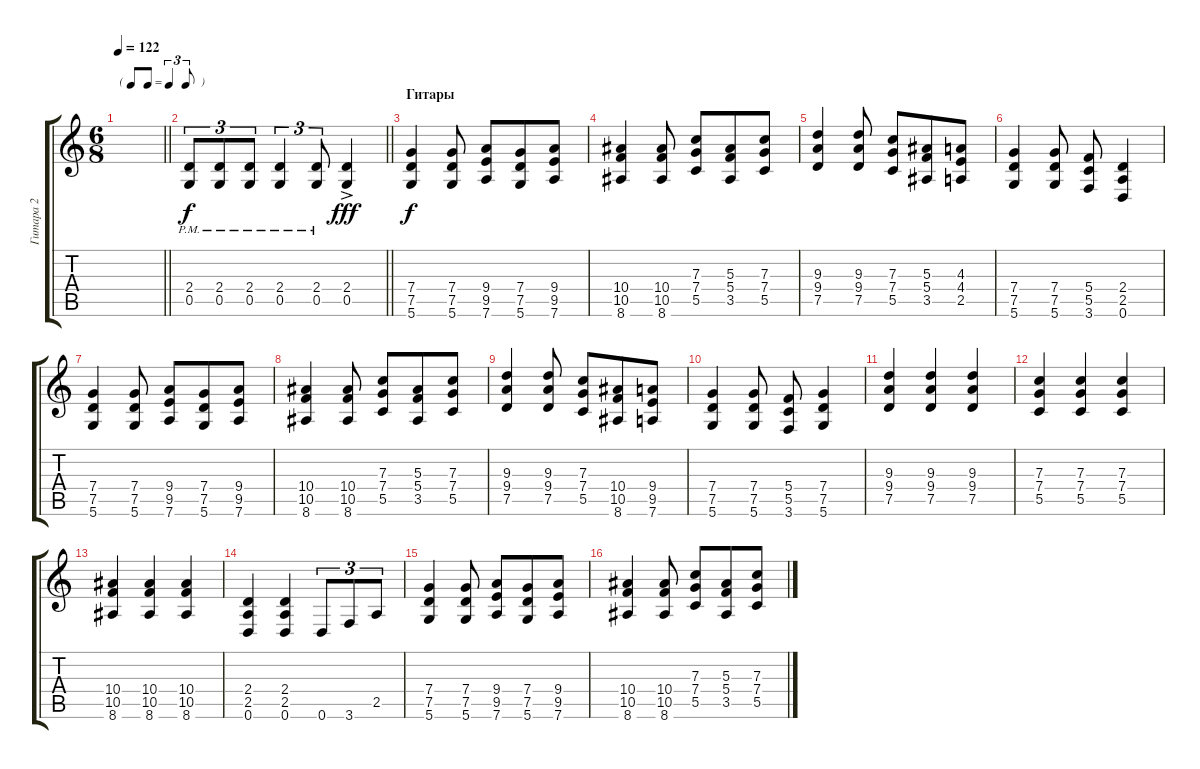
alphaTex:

\track ("Гитара 2" "Гитара 2") {instrument overdrivenguitar}
\staff {score tabs}
\tuning (D4 A3 F3 C3 G2 D2) {hide}
\ts (6 8)
\tf triplet8th
\tempo 122
\clef g2
\barLineRight lightlight
\ks c
|
\barLineRight lightlight
(2.4{pm} 0.5{pm}).8{tu (3 2)} (2.4{pm} 0.5{pm}).8{tu (3 2)} (2.4{pm} 0.5{pm}).8{tu (3 2)} (2.4{pm} 0.5{pm}).4{tu (3 2)} (2.4{pm} 0.5{pm}).8{tu (3 2)} (2.4{ac} 0.5).4{dy fff} |
\section ("" "Гитары")
(7.4 7.5 5.6).4{dy f} (7.4 7.5 5.6).8 (9.4 9.5 7.6).8 (7.4 7.5 5.6).8 (9.4 9.5 7.6).8 |
(10.4 10.5 8.6).4 (10.4 10.5 8.6).8 (7.3 7.4 5.5).8 (5.3 5.4 3.5).8 (7.3 7.4 5.5).8 |
(9.3 9.4 7.5).4 (9.3 9.4 7.5).8 (7.3 7.4 5.5).8 (5.3 5.4 3.5).8 (4.3 4.4 2.5).8 |
(7.4 7.5 5.6).4 (7.4 7.5 5.6).8 (5.4 5.5 3.6).8 (2.4 2.5 0.6).4 |
(7.4 7.5 5.6).4 (7.4 7.5 5.6).8 (9.4 9.5 7.6).8 (7.4 7.5 5.6).8 (9.4 9.5 7.6).8 |
(10.4 10.5 8.6).4 (10.4 10.5 8.6).8 (7.3 7.4 5.5).8 (5.3 5.4 3.5).8 (7.3 7.4 5.5).8 |
(9.3 9.4 7.5).4 (9.3 9.4 7.5).8 (7.3 7.4 5.5).8 (10.4 10.5 8.6).8 (9.4 9.5 7.6).8 |
(7.4 7.5 5.6).4 (7.4 7.5 5.6).8 (5.4 5.5 3.6).8 (7.4 7.5 5.6).4 |
(9.3 9.4 7.5).4 (9.3 9.4 7.5).4 (9.3 9.4 7.5).4 |
(7.3 7.4 5.5).4 (7.3 7.4 5.5).4 (7.3 7.4 5.5).4 |
(10.4 10.5 8.6).4 (10.4 10.5 8.6).4 (10.4 10.5 8.6).4 |
(2.4 2.5 0.6).4 (2.4 2.5 0.6).4 0.6.8{tu (3 2)} 3.6.8{tu (3 2)} 2.5.8{tu (3 2)} |
(7.4 7.5 5.6).4 (7.4 7.5 5.6).8 (9.4 9.5 7.6).8 (7.4 7.5 5.6).8 (9.4 9.5 7.6).8 |
(10.4 10.5 8.6).4 (10.4 10.5 8.6).8 (7.3 7.4 5.5).8 (5.3 5.4 3.5).8 (7.3 7.4 5.5).8
